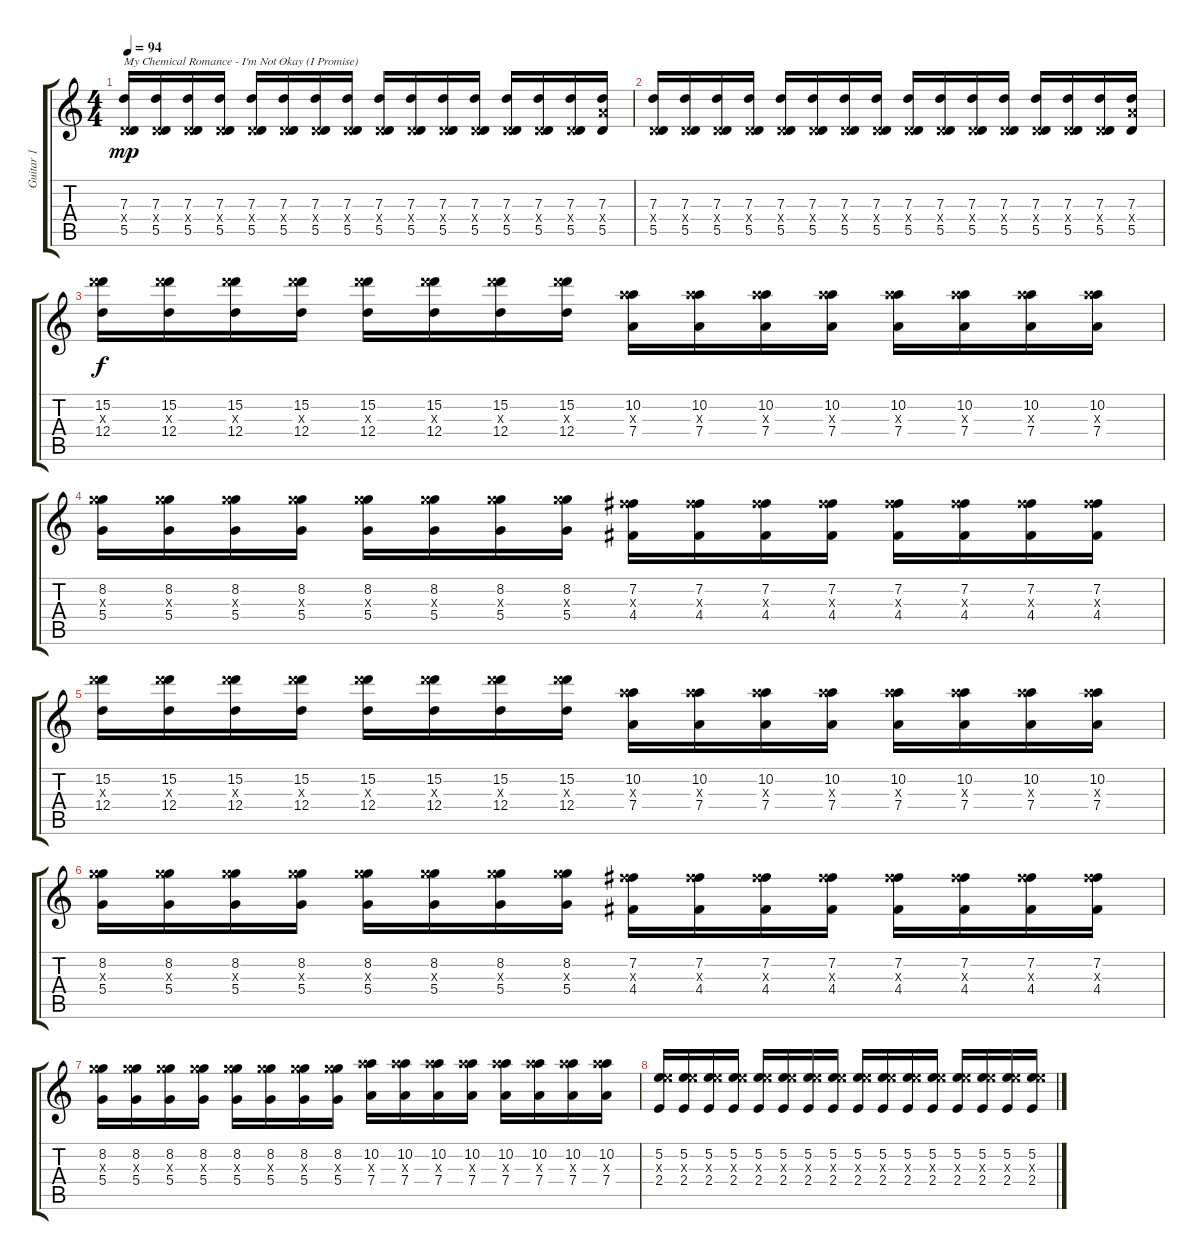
\track ("Guitar 1" "Guitar 1") {instrument distortionguitar}
\staff {score tabs}
\tuning (E4 B3 G3 D3 A2 E2) {hide}
\ts (4 4)
\tempo 94
\clef g2
\ks c
(7.3 0.4{x} 5.5).16{txt "My Chemical Romance - I'm Not Okay (I Promise)" dy mp instrument distortionguitar} (7.3 0.4{x} 5.5).16 (7.3 0.4{x} 5.5).16 (7.3 0.4{x} 5.5).16 (7.3 0.4{x} 5.5).16 (7.3 0.4{x} 5.5).16 (7.3 0.4{x} 5.5).16 (7.3 0.4{x} 5.5).16 (7.3 0.4{x} 5.5).16 (7.3 0.4{x} 5.5).16 (7.3 0.4{x} 5.5).16 (7.3 0.4{x} 5.5).16 (7.3 0.4{x} 5.5).16 (7.3 0.4{x} 5.5).16 (7.3 0.4{x} 5.5).16 (7.3 7.4{x} 5.5).16 |
(7.3 0.4{x} 5.5).16 (7.3 0.4{x} 5.5).16 (7.3 0.4{x} 5.5).16 (7.3 0.4{x} 5.5).16 (7.3 0.4{x} 5.5).16 (7.3 0.4{x} 5.5).16 (7.3 0.4{x} 5.5).16 (7.3 0.4{x} 5.5).16 (7.3 0.4{x} 5.5).16 (7.3 0.4{x} 5.5).16 (7.3 0.4{x} 5.5).16 (7.3 0.4{x} 5.5).16 (7.3 0.4{x} 5.5).16 (7.3 0.4{x} 5.5).16 (7.3 0.4{x} 5.5).16 (7.3 7.4{x} 5.5).16 |
(15.2 19.3{x} 12.4).16{dy f} (15.2 19.3{x} 12.4).16 (15.2 19.3{x} 12.4).16 (15.2 19.3{x} 12.4).16 (15.2 19.3{x} 12.4).16 (15.2 19.3{x} 12.4).16 (15.2 19.3{x} 12.4).16 (15.2 19.3{x} 12.4).16 (10.2 14.3{x} 7.4).16 (10.2 14.3{x} 7.4).16 (10.2 14.3{x} 7.4).16 (10.2 14.3{x} 7.4).16 (10.2 14.3{x} 7.4).16 (10.2 14.3{x} 7.4).16 (10.2 14.3{x} 7.4).16 (10.2 14.3{x} 7.4).16 |
(8.2 12.3{x} 5.4).16 (8.2 12.3{x} 5.4).16 (8.2 12.3{x} 5.4).16 (8.2 12.3{x} 5.4).16 (8.2 12.3{x} 5.4).16 (8.2 12.3{x} 5.4).16 (8.2 12.3{x} 5.4).16 (8.2 12.3{x} 5.4).16 (7.2 11.3{x} 4.4).16 (7.2 11.3{x} 4.4).16 (7.2 11.3{x} 4.4).16 (7.2 11.3{x} 4.4).16 (7.2 11.3{x} 4.4).16 (7.2 11.3{x} 4.4).16 (7.2 11.3{x} 4.4).16 (7.2 11.3{x} 4.4).16 |
(15.2 19.3{x} 12.4).16 (15.2 19.3{x} 12.4).16 (15.2 19.3{x} 12.4).16 (15.2 19.3{x} 12.4).16 (15.2 19.3{x} 12.4).16 (15.2 19.3{x} 12.4).16 (15.2 19.3{x} 12.4).16 (15.2 19.3{x} 12.4).16 (10.2 14.3{x} 7.4).16 (10.2 14.3{x} 7.4).16 (10.2 14.3{x} 7.4).16 (10.2 14.3{x} 7.4).16 (10.2 14.3{x} 7.4).16 (10.2 14.3{x} 7.4).16 (10.2 14.3{x} 7.4).16 (10.2 14.3{x} 7.4).16 |
(8.2 12.3{x} 5.4).16 (8.2 12.3{x} 5.4).16 (8.2 12.3{x} 5.4).16 (8.2 12.3{x} 5.4).16 (8.2 12.3{x} 5.4).16 (8.2 12.3{x} 5.4).16 (8.2 12.3{x} 5.4).16 (8.2 12.3{x} 5.4).16 (7.2 11.3{x} 4.4).16 (7.2 11.3{x} 4.4).16 (7.2 11.3{x} 4.4).16 (7.2 11.3{x} 4.4).16 (7.2 11.3{x} 4.4).16 (7.2 11.3{x} 4.4).16 (7.2 11.3{x} 4.4).16 (7.2 11.3{x} 4.4).16 |
(8.2 12.3{x} 5.4).16 (8.2 12.3{x} 5.4).16 (8.2 12.3{x} 5.4).16 (8.2 12.3{x} 5.4).16 (8.2 12.3{x} 5.4).16 (8.2 12.3{x} 5.4).16 (8.2 12.3{x} 5.4).16 (8.2 12.3{x} 5.4).16 (10.2 14.3{x} 7.4).16 (10.2 14.3{x} 7.4).16 (10.2 14.3{x} 7.4).16 (10.2 14.3{x} 7.4).16 (10.2 14.3{x} 7.4).16 (10.2 14.3{x} 7.4).16 (10.2 14.3{x} 7.4).16 (10.2 14.3{x} 7.4).16 |
(5.2 9.3{x} 2.4).16 (5.2 9.3{x} 2.4).16 (5.2 9.3{x} 2.4).16 (5.2 9.3{x} 2.4).16 (5.2 9.3{x} 2.4).16 (5.2 9.3{x} 2.4).16 (5.2 9.3{x} 2.4).16 (5.2 9.3{x} 2.4).16 (5.2 9.3{x} 2.4).16 (5.2 9.3{x} 2.4).16 (5.2 9.3{x} 2.4).16 (5.2 9.3{x} 2.4).16 (5.2 9.3{x} 2.4).16 (5.2 9.3{x} 2.4).16 (5.2 9.3{x} 2.4).16 (5.2 9.3{x} 2.4).16
